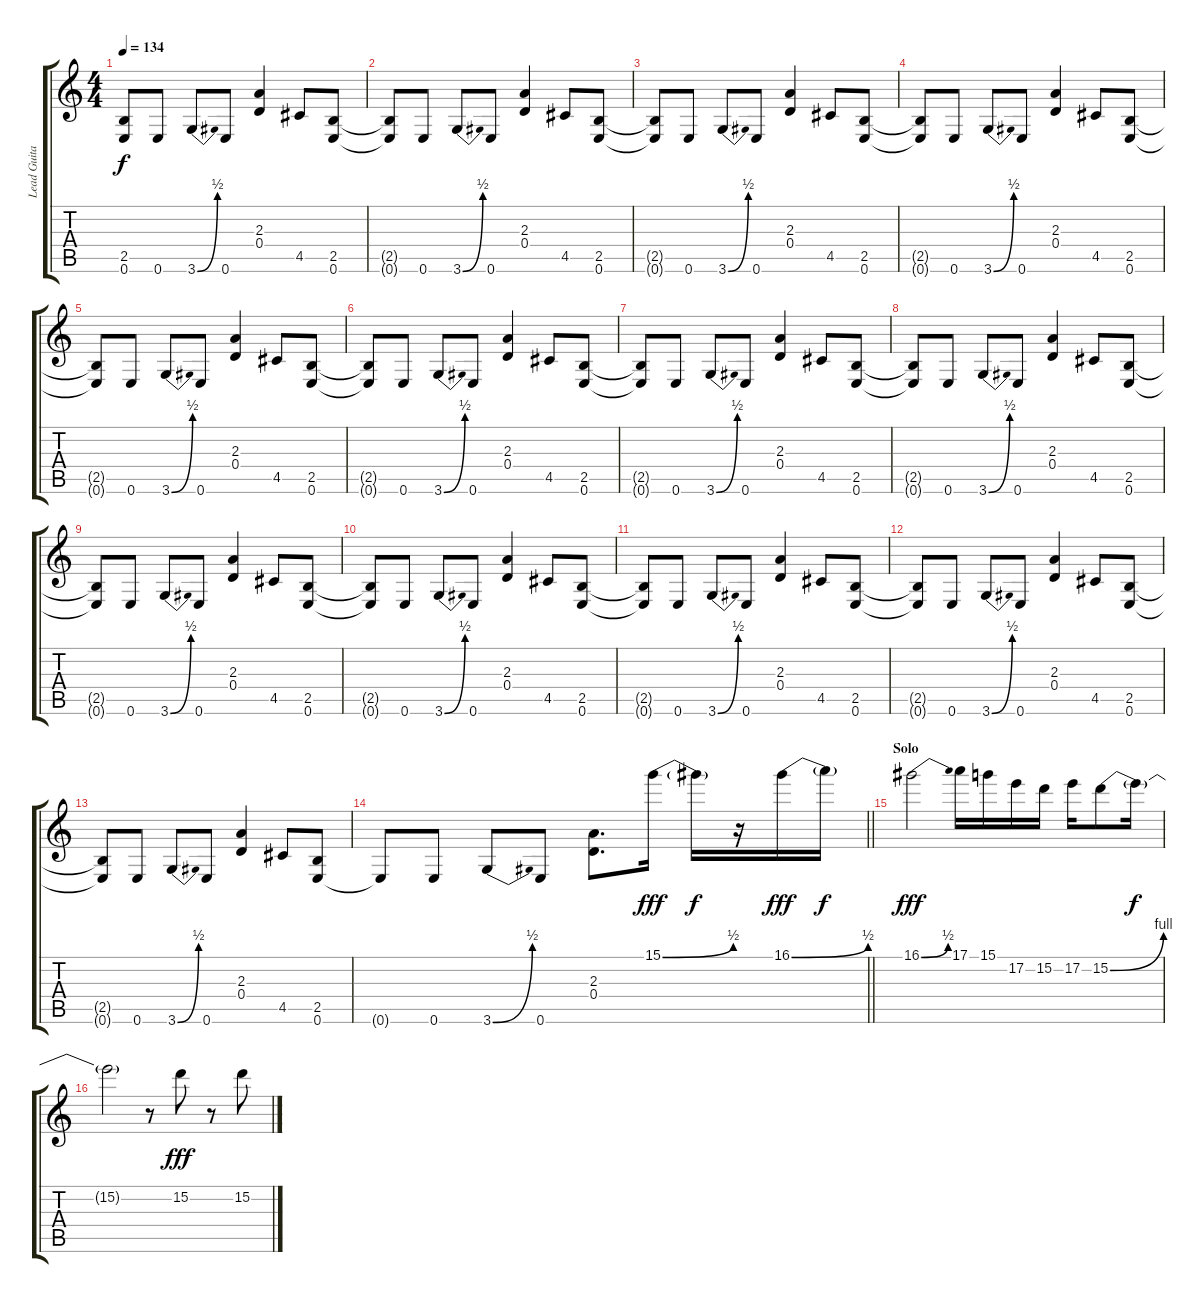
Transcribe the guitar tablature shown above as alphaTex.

\track ("Lead Guitar" "Lead Guita") {instrument overdrivenguitar}
\staff {score tabs}
\tuning (E4 B3 G3 D3 A2 E2) {hide}
\ts (4 4)
\tempo 134
\clef g2
\ks c
(2.5{t} 0.6{t}).8{dy f} 0.6.8 3.6{be (bend 0 0 60 2)}.8 0.6.8 (2.3 0.4).4 4.5.8 (2.5 0.6).8 |
(2.5{t} 0.6{t}).8 0.6.8 3.6{be (bend 0 0 60 2)}.8 0.6.8 (2.3 0.4).4 4.5.8 (2.5 0.6).8 |
(2.5{t} 0.6{t}).8 0.6.8 3.6{be (bend 0 0 60 2)}.8 0.6.8 (2.3 0.4).4 4.5.8 (2.5 0.6).8 |
(2.5{t} 0.6{t}).8 0.6.8 3.6{be (bend 0 0 60 2)}.8 0.6.8 (2.3 0.4).4 4.5.8 (2.5 0.6).8 |
(2.5{t} 0.6{t}).8 0.6.8 3.6{be (bend 0 0 60 2)}.8 0.6.8 (2.3 0.4).4 4.5.8 (2.5 0.6).8 |
(2.5{t} 0.6{t}).8 0.6.8 3.6{be (bend 0 0 60 2)}.8 0.6.8 (2.3 0.4).4 4.5.8 (2.5 0.6).8 |
(2.5{t} 0.6{t}).8 0.6.8 3.6{be (bend 0 0 60 2)}.8 0.6.8 (2.3 0.4).4 4.5.8 (2.5 0.6).8 |
(2.5{t} 0.6{t}).8 0.6.8 3.6{be (bend 0 0 60 2)}.8 0.6.8 (2.3 0.4).4 4.5.8 (2.5 0.6).8 |
(2.5{t} 0.6{t}).8 0.6.8 3.6{be (bend 0 0 60 2)}.8 0.6.8 (2.3 0.4).4 4.5.8 (2.5 0.6).8 |
(2.5{t} 0.6{t}).8 0.6.8 3.6{be (bend 0 0 60 2)}.8 0.6.8 (2.3 0.4).4 4.5.8 (2.5 0.6).8 |
(2.5{t} 0.6{t}).8 0.6.8 3.6{be (bend 0 0 60 2)}.8 0.6.8 (2.3 0.4).4 4.5.8 (2.5 0.6).8 |
(2.5{t} 0.6{t}).8 0.6.8 3.6{be (bend 0 0 60 2)}.8 0.6.8 (2.3 0.4).4 4.5.8 (2.5 0.6).8 |
(2.5{t} 0.6{t}).8 0.6.8 3.6{be (bend 0 0 60 2)}.8 0.6.8 (2.3 0.4).4 4.5.8 (2.5 0.6).8 |
\barLineRight lightlight
0.6{t}.8 0.6.8 3.6{be (bend 0 0 60 2)}.8 0.6.8 (2.3 0.4).8{d} 15.1{be (bend 0 0 60 2)}.16{dy fff} 15.1{t}.16{dy f} r.16 16.1{be (bend 0 0 60 2)}.16{dy fff} 16.1{t}.16{dy f} |
\section ("" "Solo")
16.1{be (bend 0 0 60 2)}.2{dy fff} 17.1.16 15.1.16 17.2.16 15.2.16 17.2.16 15.2{be (bend 0 0 60 4)}.8 15.2{t}.16{dy f} |
15.2{t}.2 r.8 15.2.8{dy fff} r.8 15.2.8
